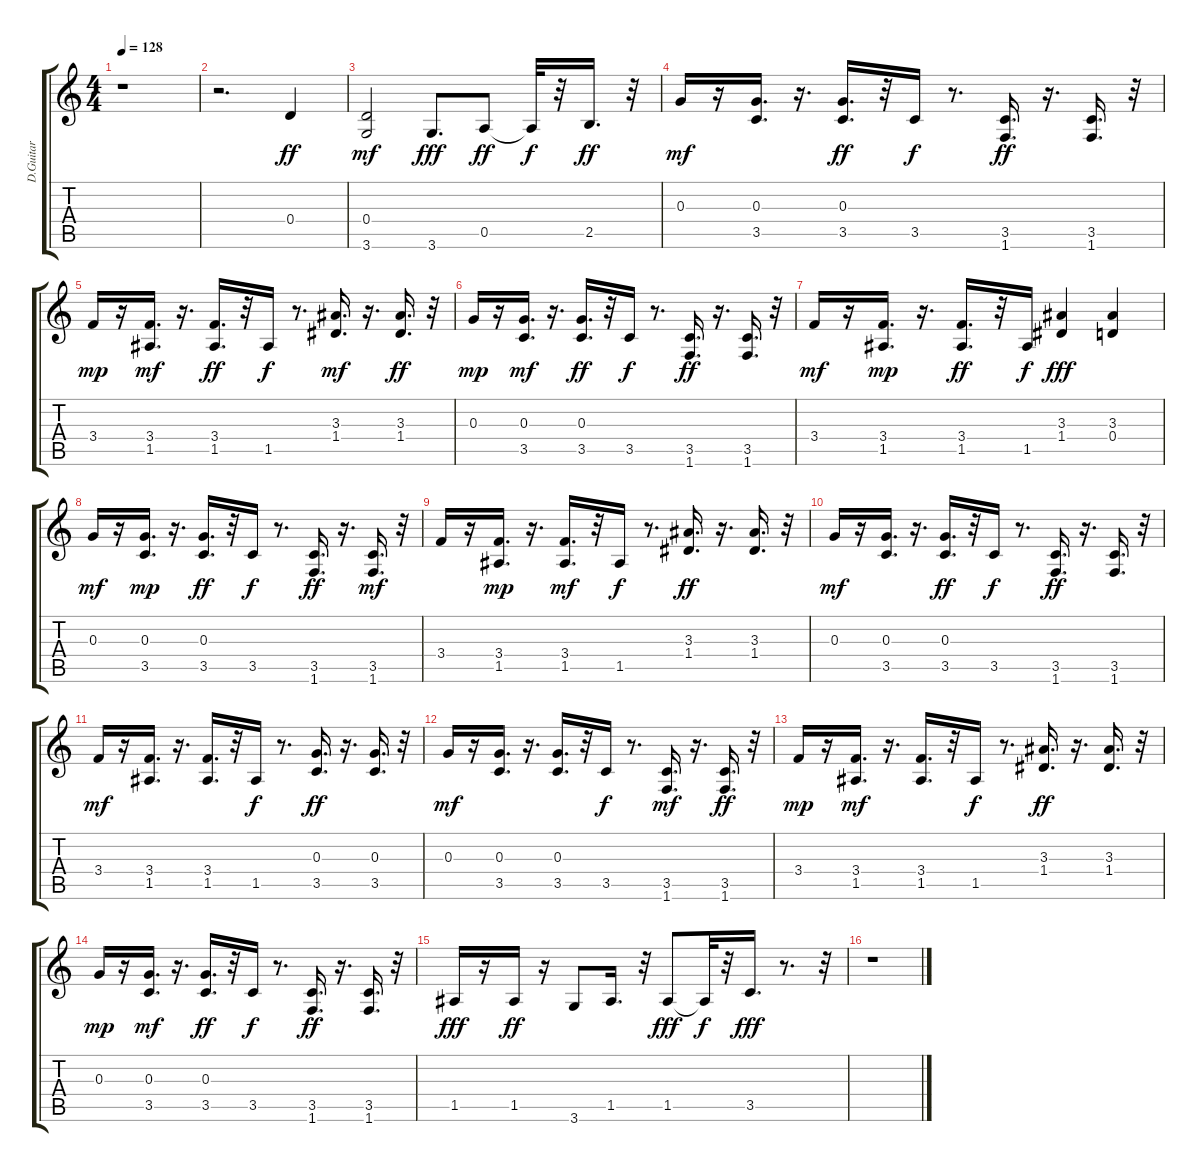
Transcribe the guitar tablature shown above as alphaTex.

\track ("D.Guitar" "D.Guitar") {instrument distortionguitar}
\staff {score tabs}
\tuning (E4 B3 G3 D3 A2 E2) {hide}
\ts (4 4)
\tempo 128
\clef g2
\ks c
r.1{dy mf} |
r.2{d} 0.4.4{dy ff} |
(0.4 3.6).2{dy mf} 3.6.8{d dy fff} 0.5.8{dy ff} 0.5{t}.32{dy f} r.32 2.5.16{d dy ff} r.32 |
0.3.16{dy mf} r.16 (0.3 3.5).16{d} r.16{d} (0.3 3.5).16{d dy ff} r.32 3.5.16{dy f} r.8{d} (3.5 1.6).16{d dy ff} r.16{d} (3.5 1.6).16{d} r.32 |
3.4.16{dy mp} r.16 (3.4 1.5).16{d dy mf} r.16{d} (3.4 1.5).16{d dy ff} r.32 1.5.16{dy f} r.8{d} (3.3 1.4).16{d dy mf} r.16{d} (3.3 1.4).16{d dy ff} r.32 |
0.3.16{dy mp} r.16 (0.3 3.5).16{d dy mf} r.16{d} (0.3 3.5).16{d dy ff} r.32 3.5.16{dy f} r.8{d} (3.5 1.6).16{d dy ff} r.16{d} (3.5 1.6).16{d} r.32 |
3.4.16{dy mf} r.16 (3.4 1.5).16{d dy mp} r.16{d} (3.4 1.5).16{d dy ff} r.32 1.5.16{dy f} (3.3 1.4).4{dy fff} (3.3 0.4).4 |
0.3.16{dy mf} r.16 (0.3 3.5).16{d dy mp} r.16{d} (0.3 3.5).16{d dy ff} r.32 3.5.16{dy f} r.8{d} (3.5 1.6).16{d dy ff} r.16{d} (3.5 1.6).16{d dy mf} r.32 |
3.4.16 r.16 (3.4 1.5).16{d dy mp} r.16{d} (3.4 1.5).16{d dy mf} r.32 1.5.16{dy f} r.8{d} (3.3 1.4).16{d dy ff} r.16{d} (3.3 1.4).16{d} r.32 |
0.3.16{dy mf} r.16 (0.3 3.5).16{d} r.16{d} (0.3 3.5).16{d dy ff} r.32 3.5.16{dy f} r.8{d} (3.5 1.6).16{d dy ff} r.16{d} (3.5 1.6).16{d} r.32 |
3.4.16{dy mf} r.16 (3.4 1.5).16{d} r.16{d} (3.4 1.5).16{d} r.32 1.5.16{dy f} r.8{d} (0.3 3.5).16{d dy ff} r.16{d} (0.3 3.5).16{d} r.32 |
0.3.16{dy mf} r.16 (0.3 3.5).16{d} r.16{d} (0.3 3.5).16{d} r.32 3.5.16{dy f} r.8{d} (3.5 1.6).16{d dy mf} r.16{d} (3.5 1.6).16{d dy ff} r.32 |
3.4.16{dy mp} r.16 (3.4 1.5).16{d dy mf} r.16{d} (3.4 1.5).16{d} r.32 1.5.16{dy f} r.8{d} (3.3 1.4).16{d dy ff} r.16{d} (3.3 1.4).16{d} r.32 |
0.3.16{dy mp} r.16 (0.3 3.5).16{d dy mf} r.16{d} (0.3 3.5).16{d dy ff} r.32 3.5.16{dy f} r.8{d} (3.5 1.6).16{d dy ff} r.16{d} (3.5 1.6).16{d} r.32 |
1.5.16{dy fff} r.16 1.5.16{dy ff} r.16 3.6.8 1.5.16{d} r.32 1.5.8{dy fff} 1.5{t}.32{dy f} r.32 3.5.16{d dy fff} r.8{d} r.32 |
r.1
